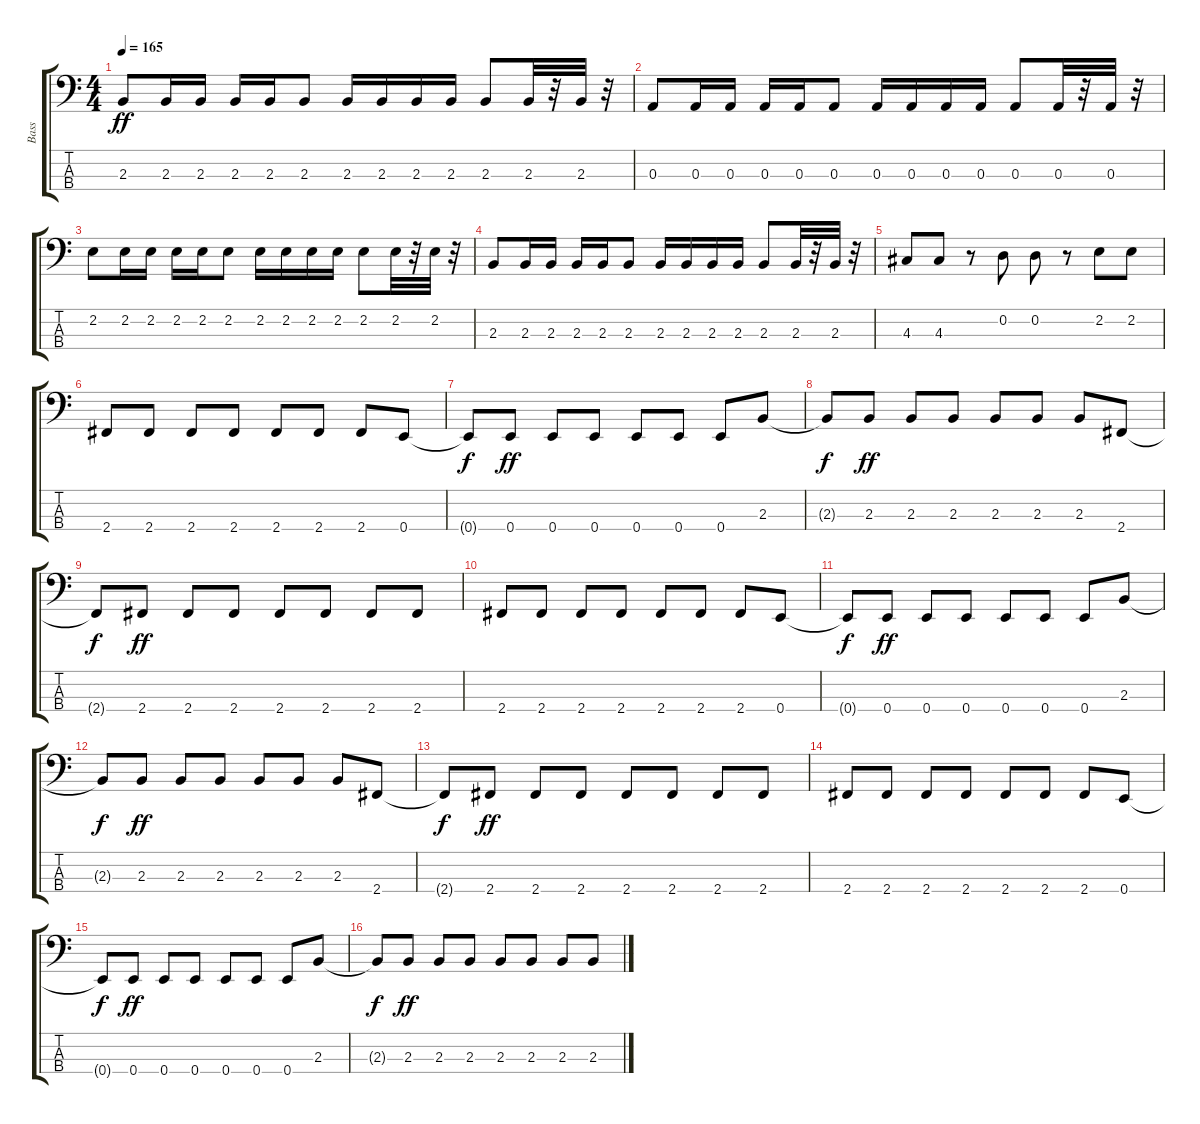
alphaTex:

\track ("Bass" "Bass") {instrument electricbasspick}
\staff {score tabs}
\tuning (G2 D2 A1 E1) {hide}
\ts (4 4)
\tempo 165
\clef f4
\ks c
2.3.8{dy ff} 2.3.16 2.3.16 2.3.16 2.3.16 2.3.8 2.3.16 2.3.16 2.3.16 2.3.16 2.3.8 2.3.32 r.32 2.3.32 r.32 |
0.3.8 0.3.16 0.3.16 0.3.16 0.3.16 0.3.8 0.3.16 0.3.16 0.3.16 0.3.16 0.3.8 0.3.32 r.32 0.3.32 r.32 |
2.2.8 2.2.16 2.2.16 2.2.16 2.2.16 2.2.8 2.2.16 2.2.16 2.2.16 2.2.16 2.2.8 2.2.32 r.32 2.2.32 r.32 |
2.3.8 2.3.16 2.3.16 2.3.16 2.3.16 2.3.8 2.3.16 2.3.16 2.3.16 2.3.16 2.3.8 2.3.32 r.32 2.3.32 r.32 |
4.3.8 4.3.8 r.8 0.2.8 0.2.8 r.8 2.2.8 2.2.8 |
2.4.8 2.4.8 2.4.8 2.4.8 2.4.8 2.4.8 2.4.8 0.4.8 |
0.4{t}.8{dy f} 0.4.8{dy ff} 0.4.8 0.4.8 0.4.8 0.4.8 0.4.8 2.3.8 |
2.3{t}.8{dy f} 2.3.8{dy ff} 2.3.8 2.3.8 2.3.8 2.3.8 2.3.8 2.4.8 |
2.4{t}.8{dy f} 2.4.8{dy ff} 2.4.8 2.4.8 2.4.8 2.4.8 2.4.8 2.4.8 |
2.4.8 2.4.8 2.4.8 2.4.8 2.4.8 2.4.8 2.4.8 0.4.8 |
0.4{t}.8{dy f} 0.4.8{dy ff} 0.4.8 0.4.8 0.4.8 0.4.8 0.4.8 2.3.8 |
2.3{t}.8{dy f} 2.3.8{dy ff} 2.3.8 2.3.8 2.3.8 2.3.8 2.3.8 2.4.8 |
2.4{t}.8{dy f} 2.4.8{dy ff} 2.4.8 2.4.8 2.4.8 2.4.8 2.4.8 2.4.8 |
2.4.8 2.4.8 2.4.8 2.4.8 2.4.8 2.4.8 2.4.8 0.4.8 |
0.4{t}.8{dy f} 0.4.8{dy ff} 0.4.8 0.4.8 0.4.8 0.4.8 0.4.8 2.3.8 |
2.3{t}.8{dy f} 2.3.8{dy ff} 2.3.8 2.3.8 2.3.8 2.3.8 2.3.8 2.3.8
